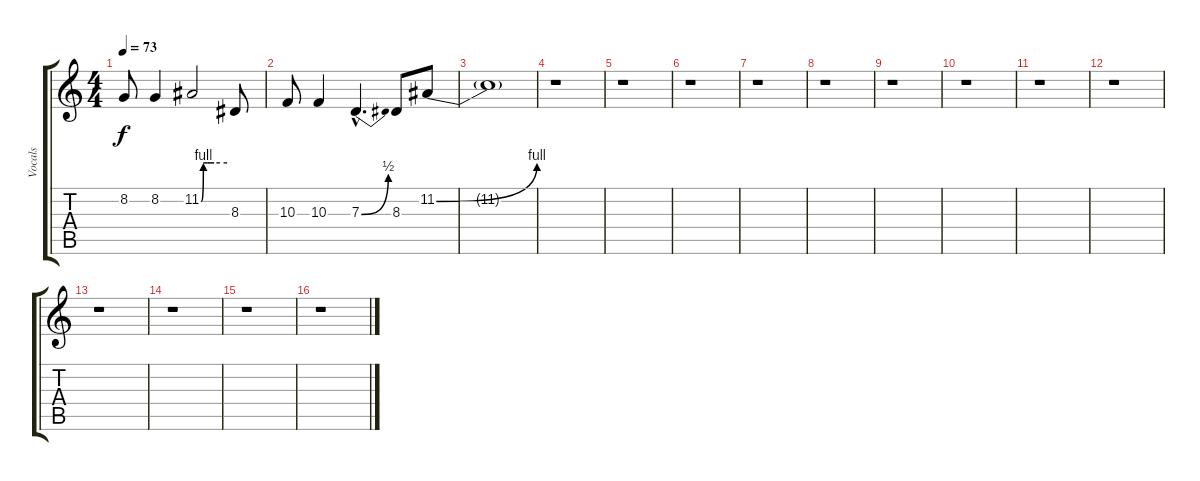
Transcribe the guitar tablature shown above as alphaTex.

\track ("Vocals" "Vocals") {instrument altosax}
\staff {score tabs}
\tuning (E4 B3 G3 D3 A2 E2) {hide}
\ts (4 4)
\tempo 73
\clef g2
\ks c
8.2.8{dy f} 8.2.4 11.2{be (custom 0 0 5 4 15 4 30 4 60 4)}.2 8.3.8 |
10.3.8 10.3.4 7.3{be (bend 0 0 60 2) hac}.4{d} 8.3.8 11.2{be (bend 0 0 60 4)}.8 |
11.2{t}.1 |
r.1 |
r.1 |
r.1 |
r.1 |
r.1 |
r.1 |
r.1 |
r.1 |
r.1 |
r.1 |
r.1 |
r.1 |
r.1
